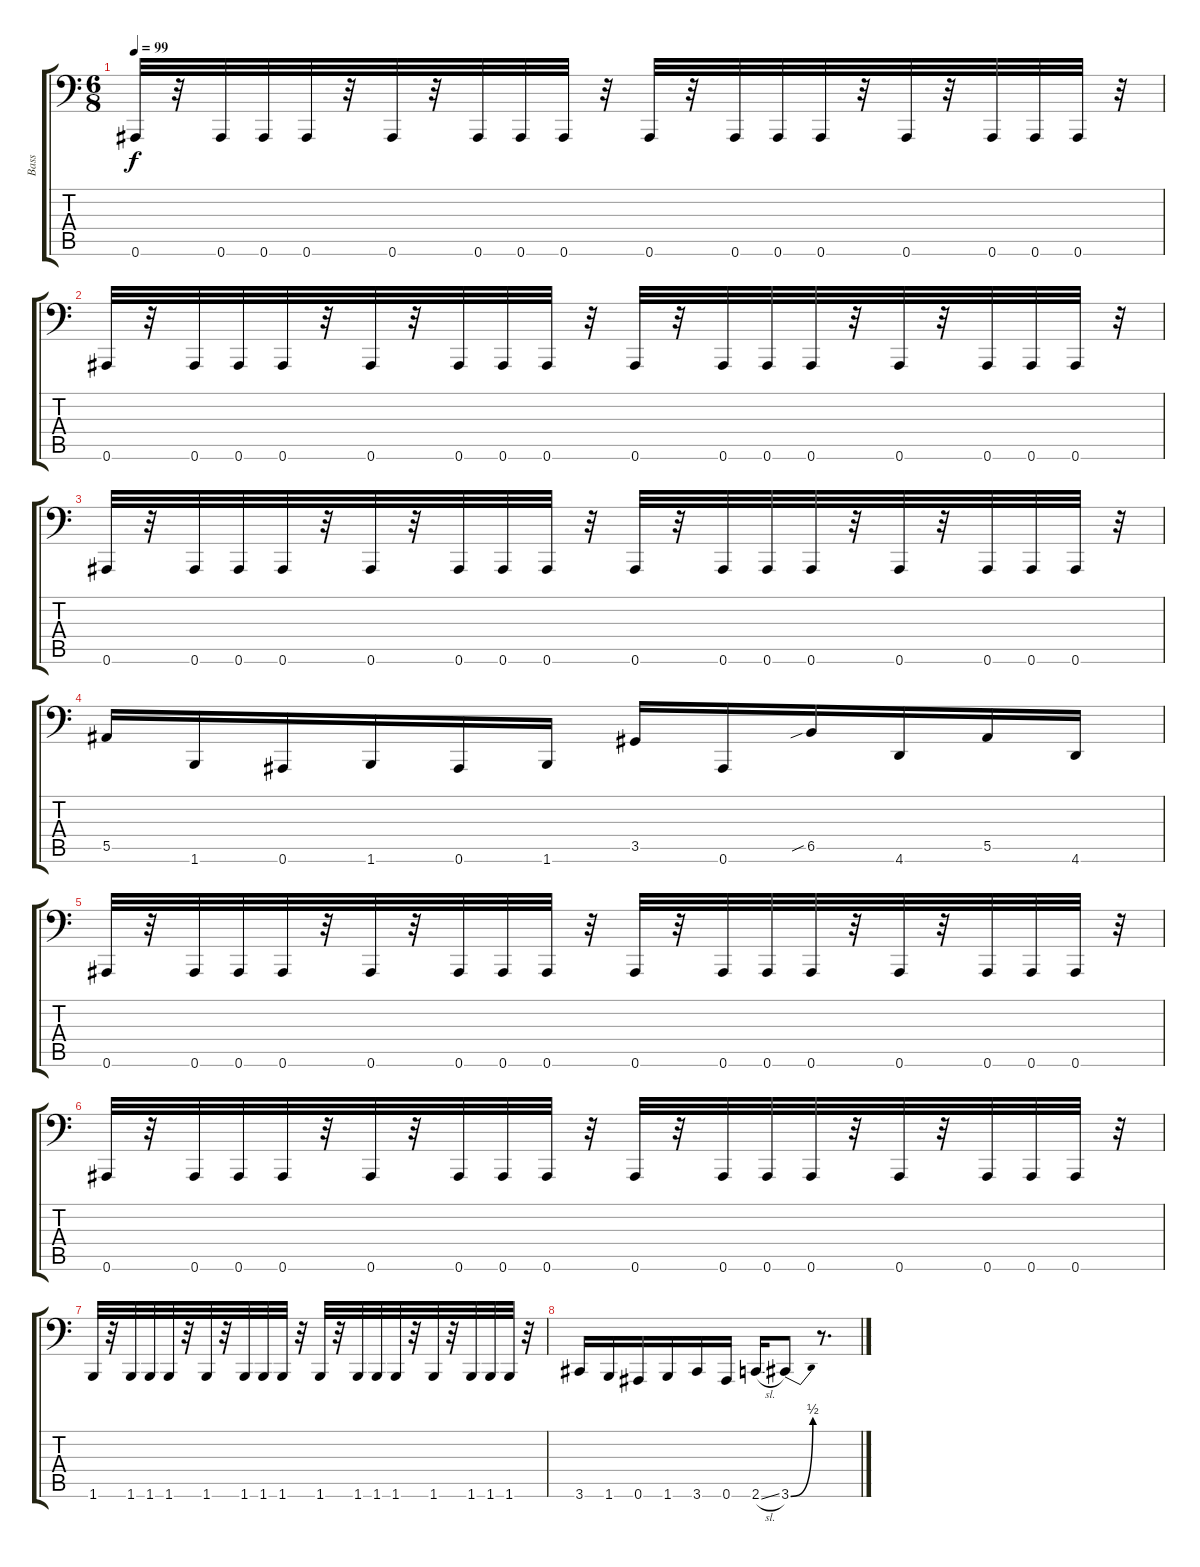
\track ("Bass" "Bass") {instrument electricbasspick}
\staff {score tabs}
\tuning (C3 G2 Eb2 Bb1 F1 Bb0) {hide}
\ts (6 8)
\tempo 99
\clef f4
\ks c
0.6.32{dy f} r.32 0.6.32 0.6.32 0.6.32 r.32 0.6.32 r.32 0.6.32 0.6.32 0.6.32 r.32 0.6.32 r.32 0.6.32 0.6.32 0.6.32 r.32 0.6.32 r.32 0.6.32 0.6.32 0.6.32 r.32 |
0.6.32 r.32 0.6.32 0.6.32 0.6.32 r.32 0.6.32 r.32 0.6.32 0.6.32 0.6.32 r.32 0.6.32 r.32 0.6.32 0.6.32 0.6.32 r.32 0.6.32 r.32 0.6.32 0.6.32 0.6.32 r.32 |
0.6.32 r.32 0.6.32 0.6.32 0.6.32 r.32 0.6.32 r.32 0.6.32 0.6.32 0.6.32 r.32 0.6.32 r.32 0.6.32 0.6.32 0.6.32 r.32 0.6.32 r.32 0.6.32 0.6.32 0.6.32 r.32 |
5.5.16 1.6.16 0.6.16 1.6.16 0.6.16 1.6.16 3.5.16 0.6.16 6.5{sib}.16 4.6.16 5.5.16 4.6.16 |
0.6.32 r.32 0.6.32 0.6.32 0.6.32 r.32 0.6.32 r.32 0.6.32 0.6.32 0.6.32 r.32 0.6.32 r.32 0.6.32 0.6.32 0.6.32 r.32 0.6.32 r.32 0.6.32 0.6.32 0.6.32 r.32 |
0.6.32 r.32 0.6.32 0.6.32 0.6.32 r.32 0.6.32 r.32 0.6.32 0.6.32 0.6.32 r.32 0.6.32 r.32 0.6.32 0.6.32 0.6.32 r.32 0.6.32 r.32 0.6.32 0.6.32 0.6.32 r.32 |
1.6.32 r.32 1.6.32 1.6.32 1.6.32 r.32 1.6.32 r.32 1.6.32 1.6.32 1.6.32 r.32 1.6.32 r.32 1.6.32 1.6.32 1.6.32 r.32 1.6.32 r.32 1.6.32 1.6.32 1.6.32 r.32 |
3.6.16 1.6.16 0.6.16 1.6.16 3.6.16 0.6.16 2.6{sl}.16 3.6{be (bend 0 0 60 2)}.8 r.8{d}
